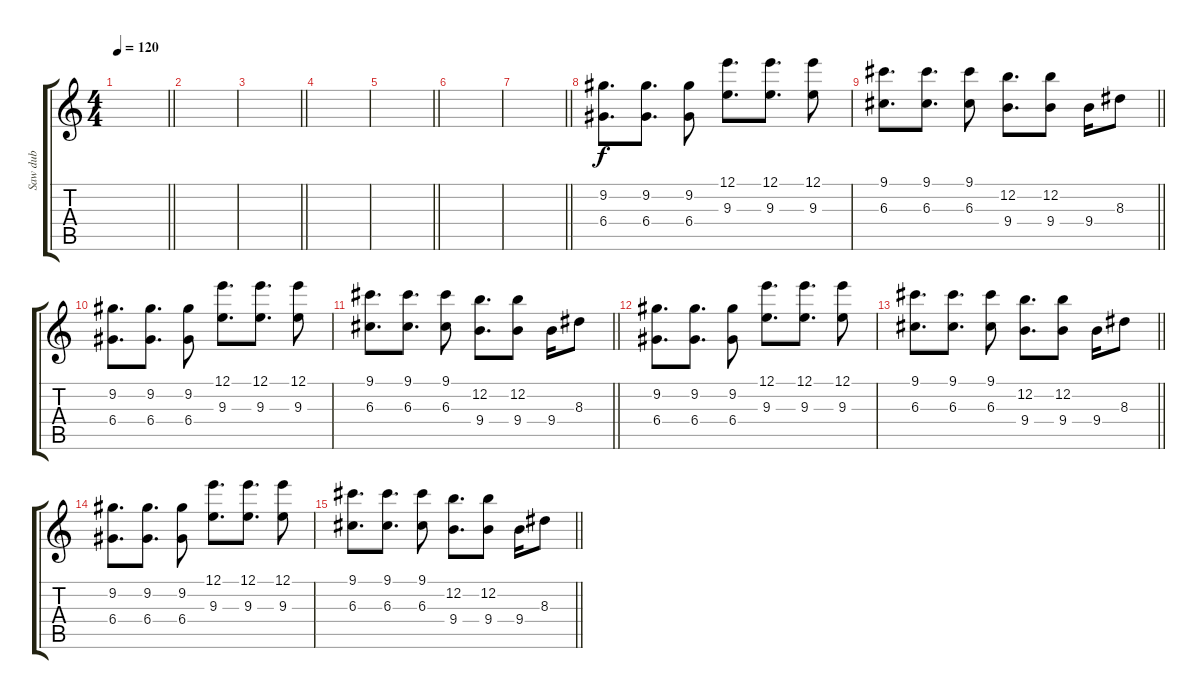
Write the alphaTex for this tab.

\track ("Saw dub" "Saw dub") {instrument overdrivenguitar}
\staff {score tabs}
\tuning (E4 B3 G3 D3 A2 E2) {hide}
\ts (4 4)
\tempo 120
\clef g2
\barLineRight lightlight
\ks c
|
|
\barLineRight lightlight
|
|
\barLineRight lightlight
|
|
\barLineRight lightlight
|
(9.2 6.4).8{d} (9.2 6.4).8{d} (9.2 6.4).8 (12.1 9.3).8{d} (12.1 9.3).8{d} (12.1 9.3).8 |
\barLineRight lightlight
(9.1 6.3).8{d} (9.1 6.3).8{d} (9.1 6.3).8 (12.2 9.4).8{d} (12.2 9.4).8 9.4.16 8.3.8 |
(9.2 6.4).8{d} (9.2 6.4).8{d} (9.2 6.4).8 (12.1 9.3).8{d} (12.1 9.3).8{d} (12.1 9.3).8 |
\barLineRight lightlight
(9.1 6.3).8{d} (9.1 6.3).8{d} (9.1 6.3).8 (12.2 9.4).8{d} (12.2 9.4).8 9.4.16 8.3.8 |
(9.2 6.4).8{d} (9.2 6.4).8{d} (9.2 6.4).8 (12.1 9.3).8{d} (12.1 9.3).8{d} (12.1 9.3).8 |
\barLineRight lightlight
(9.1 6.3).8{d} (9.1 6.3).8{d} (9.1 6.3).8 (12.2 9.4).8{d} (12.2 9.4).8 9.4.16 8.3.8 |
(9.2 6.4).8{d} (9.2 6.4).8{d} (9.2 6.4).8 (12.1 9.3).8{d} (12.1 9.3).8{d} (12.1 9.3).8 |
\barLineRight lightlight
(9.1 6.3).8{d} (9.1 6.3).8{d} (9.1 6.3).8 (12.2 9.4).8{d} (12.2 9.4).8 9.4.16 8.3.8
